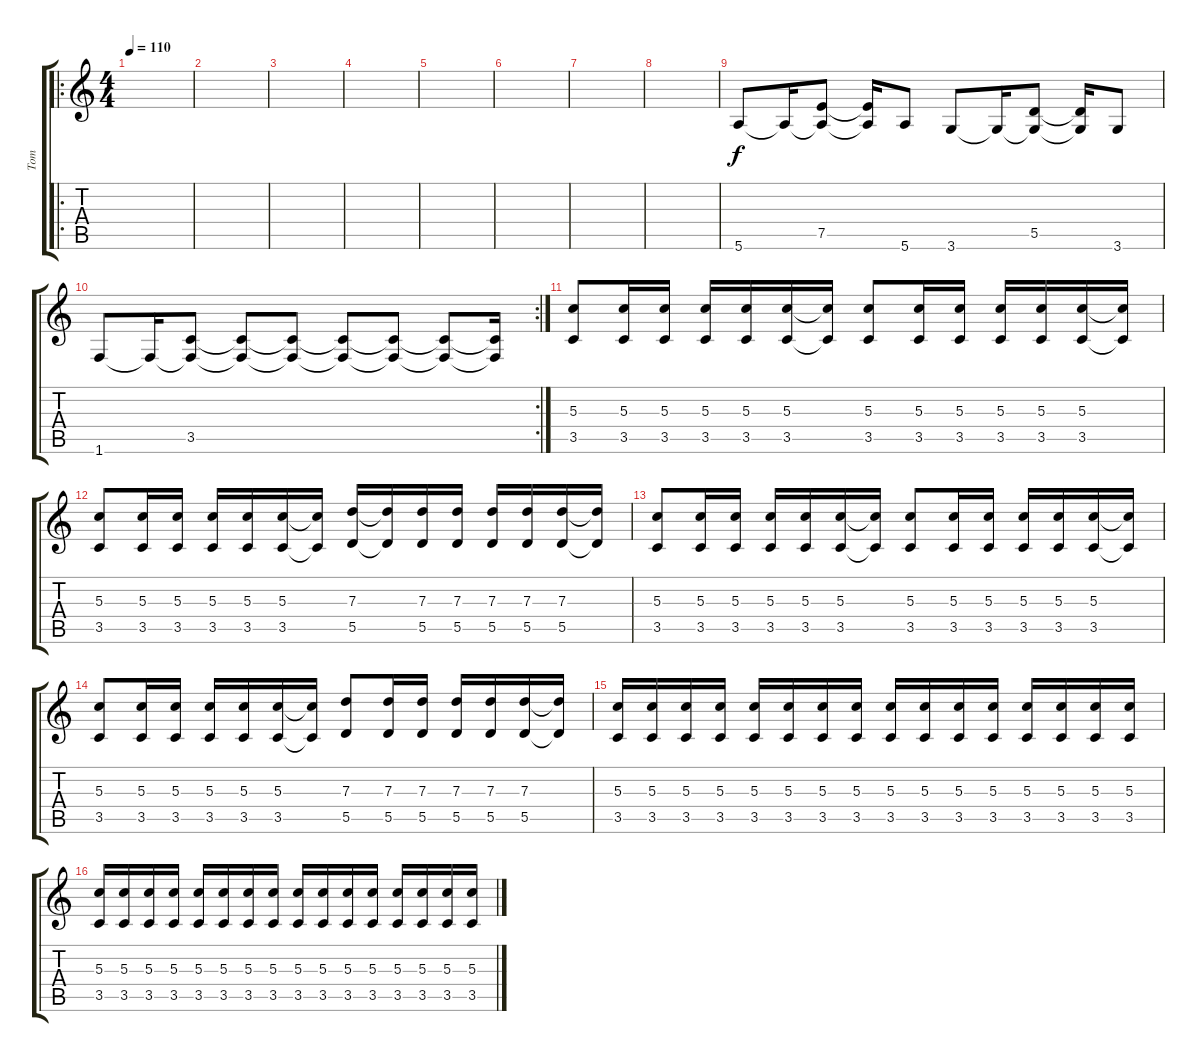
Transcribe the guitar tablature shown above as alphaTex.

\track ("Tom " "Tom ") {instrument electricguitarclean}
\staff {score tabs}
\tuning (E4 B3 G3 D3 A2 E2) {hide}
\ro
\ts (4 4)
\tempo 110
\clef g2
\ks c
|
|
|
|
|
|
|
|
5.6.8 5.6{t}.16 (7.5 5.6{t}).8 (7.5{t} 5.6{t}).16 5.6.8 3.6.8 3.6{t}.16 (5.5 3.6{t}).8 (5.5{t} 3.6{t}).16 3.6.8 |
\rc 2
1.6.8 1.6{t}.16 (3.5 1.6{t}).8 (3.5{t} 1.6{t}).8 (3.5{t} 1.6{t}).8 (3.5{t} 1.6{t}).8 (3.5{t} 1.6{t}).8 (3.5{t} 1.6{t}).8 (3.5{t} 1.6{t}).16 |
(5.3 3.5).8{volume 11 instrument distortionguitar} (5.3 3.5).16 (5.3 3.5).16 (5.3 3.5).16 (5.3 3.5).16 (5.3 3.5).16 (5.3{t} 3.5{t}).16 (5.3 3.5).8 (5.3 3.5).16 (5.3 3.5).16 (5.3 3.5).16 (5.3 3.5).16 (5.3 3.5).16 (5.3{t} 3.5{t}).16 |
(5.3 3.5).8{volume 11 instrument distortionguitar} (5.3 3.5).16 (5.3 3.5).16 (5.3 3.5).16 (5.3 3.5).16 (5.3 3.5).16 (5.3{t} 3.5{t}).16 (7.3 5.5).16 (7.3{t} 5.5{t}).16 (7.3 5.5).16 (7.3 5.5).16 (7.3 5.5).16 (7.3 5.5).16 (7.3 5.5).16 (7.3{t} 5.5{t}).16 |
(5.3 3.5).8{volume 11 instrument distortionguitar} (5.3 3.5).16 (5.3 3.5).16 (5.3 3.5).16 (5.3 3.5).16 (5.3 3.5).16 (5.3{t} 3.5{t}).16 (5.3 3.5).8 (5.3 3.5).16 (5.3 3.5).16 (5.3 3.5).16 (5.3 3.5).16 (5.3 3.5).16 (5.3{t} 3.5{t}).16 |
(5.3 3.5).8{volume 11 instrument distortionguitar} (5.3 3.5).16 (5.3 3.5).16 (5.3 3.5).16 (5.3 3.5).16 (5.3 3.5).16 (5.3{t} 3.5{t}).16 (7.3 5.5).8 (7.3 5.5).16 (7.3 5.5).16 (7.3 5.5).16 (7.3 5.5).16 (7.3 5.5).16 (7.3{t} 5.5{t}).16 |
(5.3 3.5).16{volume 13 instrument distortionguitar} (5.3 3.5).16 (5.3 3.5).16 (5.3 3.5).16 (5.3 3.5).16 (5.3 3.5).16 (5.3 3.5).16 (5.3 3.5).16 (5.3 3.5).16 (5.3 3.5).16 (5.3 3.5).16 (5.3 3.5).16 (5.3 3.5).16 (5.3 3.5).16 (5.3 3.5).16 (5.3 3.5).16 |
(5.3 3.5).16 (5.3 3.5).16 (5.3 3.5).16 (5.3 3.5).16 (5.3 3.5).16 (5.3 3.5).16 (5.3 3.5).16 (5.3 3.5).16 (5.3 3.5).16 (5.3 3.5).16 (5.3 3.5).16 (5.3 3.5).16 (5.3 3.5).16 (5.3 3.5).16 (5.3 3.5).16 (5.3 3.5).16
